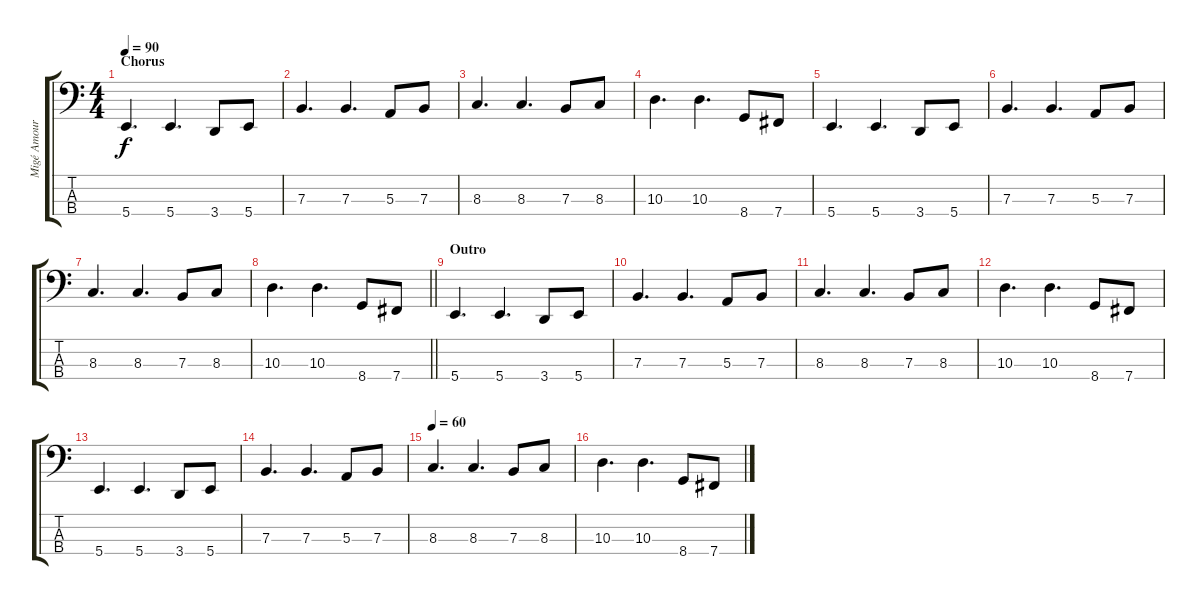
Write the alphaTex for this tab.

\track ("Migé Amour (Bass)" "Migé Amour") {instrument electricbassfinger}
\staff {score tabs}
\tuning (D2 A1 E1 B0) {hide}
\ts (4 4)
\section ("" "Chorus")
\tempo 90
\clef f4
\ks c
5.4.4{d dy f} 5.4.4{d} 3.4.8 5.4.8 |
7.3.4{d} 7.3.4{d} 5.3.8 7.3.8 |
8.3.4{d} 8.3.4{d} 7.3.8 8.3.8 |
10.3.4{d} 10.3.4{d} 8.4.8 7.4.8 |
5.4.4{d} 5.4.4{d} 3.4.8 5.4.8 |
7.3.4{d} 7.3.4{d} 5.3.8 7.3.8 |
8.3.4{d} 8.3.4{d} 7.3.8 8.3.8 |
\barLineRight lightlight
10.3.4{d} 10.3.4{d} 8.4.8 7.4.8 |
\section ("" "Outro")
5.4.4{d} 5.4.4{d} 3.4.8 5.4.8 |
7.3.4{d} 7.3.4{d} 5.3.8 7.3.8 |
8.3.4{d} 8.3.4{d} 7.3.8 8.3.8 |
10.3.4{d} 10.3.4{d} 8.4.8 7.4.8 |
5.4.4{d} 5.4.4{d} 3.4.8 5.4.8 |
7.3.4{d} 7.3.4{d} 5.3.8 7.3.8 |
\tempo 60
8.3.4{d} 8.3.4{d} 7.3.8 8.3.8 |
10.3.4{d} 10.3.4{d} 8.4.8 7.4.8
